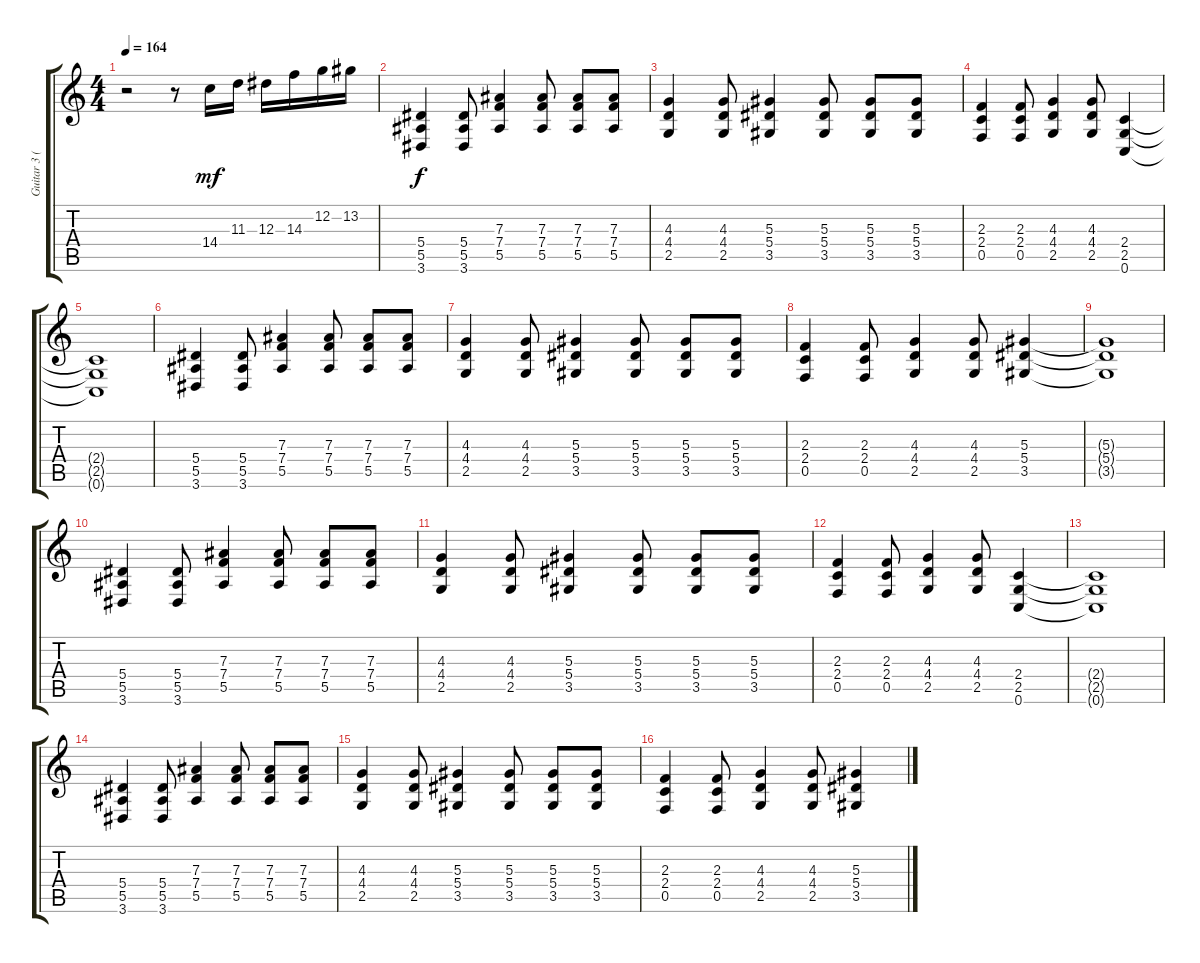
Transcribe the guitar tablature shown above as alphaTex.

\track ("Guitar 3 (Rhytm)" "Guitar 3 (") {instrument distortionguitar}
\staff {score tabs}
\tuning (C4 G3 Eb3 Bb2 F2 C2) {hide}
\ts (4 4)
\tempo 164
\clef g2
\ks c
r.2{dy mf} r.8 14.4.16{balance 9} 11.3.16 12.3.16 14.3.16 12.2.16 13.2.16 |
(5.4 5.5 3.6).4{dy f} (5.4 5.5 3.6).8 (7.3 7.4 5.5).4 (7.3 7.4 5.5).8 (7.3 7.4 5.5).8 (7.3 7.4 5.5).8 |
(4.3 4.4 2.5).4 (4.3 4.4 2.5).8 (5.3 5.4 3.5).4 (5.3 5.4 3.5).8 (5.3 5.4 3.5).8 (5.3 5.4 3.5).8 |
(2.3 2.4 0.5).4 (2.3 2.4 0.5).8 (4.3 4.4 2.5).4 (4.3 4.4 2.5).8 (2.4 2.5 0.6).4 |
(2.4{t} 2.5{t} 0.6{t}).1 |
(5.4 5.5 3.6).4 (5.4 5.5 3.6).8 (7.3 7.4 5.5).4 (7.3 7.4 5.5).8 (7.3 7.4 5.5).8 (7.3 7.4 5.5).8 |
(4.3 4.4 2.5).4 (4.3 4.4 2.5).8 (5.3 5.4 3.5).4 (5.3 5.4 3.5).8 (5.3 5.4 3.5).8 (5.3 5.4 3.5).8 |
(2.3 2.4 0.5).4 (2.3 2.4 0.5).8 (4.3 4.4 2.5).4 (4.3 4.4 2.5).8 (5.3 5.4 3.5).4 |
(5.3{t} 5.4{t} 3.5{t}).1 |
(5.4 5.5 3.6).4{balance 9} (5.4 5.5 3.6).8 (7.3 7.4 5.5).4 (7.3 7.4 5.5).8 (7.3 7.4 5.5).8 (7.3 7.4 5.5).8 |
(4.3 4.4 2.5).4 (4.3 4.4 2.5).8 (5.3 5.4 3.5).4 (5.3 5.4 3.5).8 (5.3 5.4 3.5).8 (5.3 5.4 3.5).8 |
(2.3 2.4 0.5).4 (2.3 2.4 0.5).8 (4.3 4.4 2.5).4 (4.3 4.4 2.5).8 (2.4 2.5 0.6).4 |
(2.4{t} 2.5{t} 0.6{t}).1 |
(5.4 5.5 3.6).4 (5.4 5.5 3.6).8 (7.3 7.4 5.5).4 (7.3 7.4 5.5).8 (7.3 7.4 5.5).8 (7.3 7.4 5.5).8 |
(4.3 4.4 2.5).4 (4.3 4.4 2.5).8 (5.3 5.4 3.5).4 (5.3 5.4 3.5).8 (5.3 5.4 3.5).8 (5.3 5.4 3.5).8 |
(2.3 2.4 0.5).4 (2.3 2.4 0.5).8 (4.3 4.4 2.5).4 (4.3 4.4 2.5).8 (5.3 5.4 3.5).4
